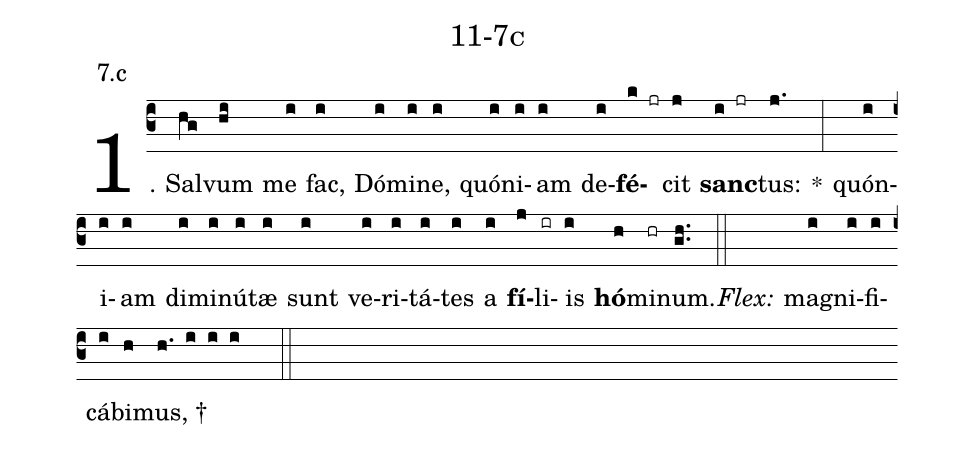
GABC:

name: 11-7c;
annotation: 7.c;
%%
(c3)1. Sal(hg)vum(hi) me(i) fac,(i) Dó(i)mi(i)ne,(i) quón(i)i(i)am(i) de(i)<b>fé</b>(k jr)cit(j) <b>sanc</b>(i jr)tus:(j.) *(:) quón(i)i(i)am(i) di(i)mi(i)nú(i)tæ(i) sunt(i) ve(i)ri(i)tá(i)tes(i) a(i) <b>fí</b>(j)li(ir)is(i) <b>hó</b>(h)mi(hr)num.(gh..) (::)
<i>Flex:</i>()  ma(i)gni(i)fi(i)cá(i)bi(h)mus, †(h. i i i  ::)
